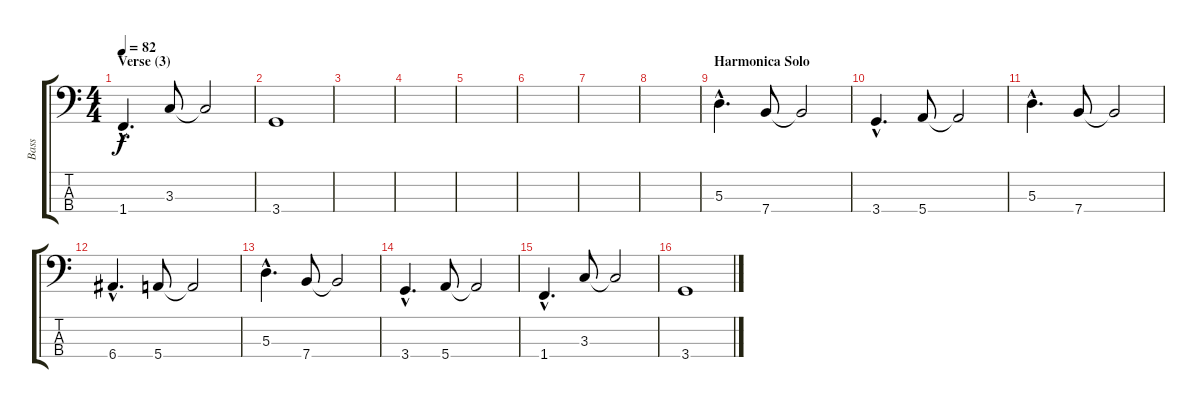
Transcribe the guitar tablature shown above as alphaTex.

\track ("Bass" "Bass") {instrument electricbasspick}
\staff {score tabs}
\tuning (G2 D2 A1 E1) {hide}
\ts (4 4)
\section ("" "Verse (3)")
\tempo 82
\clef f4
\ks c
1.4{hac}.4{d dy f} 3.3.8 3.3{t}.2 |
3.4.1 |
|
|
|
|
|
|
\section ("" "Harmonica Solo")
5.3{hac}.4{d} 7.4.8 7.4{t}.2 |
3.4{hac}.4{d} 5.4.8 5.4{t}.2 |
5.3{hac}.4{d} 7.4.8 7.4{t}.2 |
6.4{hac}.4{d} 5.4.8 5.4{t}.2 |
5.3{hac}.4{d} 7.4.8 7.4{t}.2 |
3.4{hac}.4{d} 5.4.8 5.4{t}.2 |
1.4{hac}.4{d} 3.3.8 3.3{t}.2 |
3.4.1
